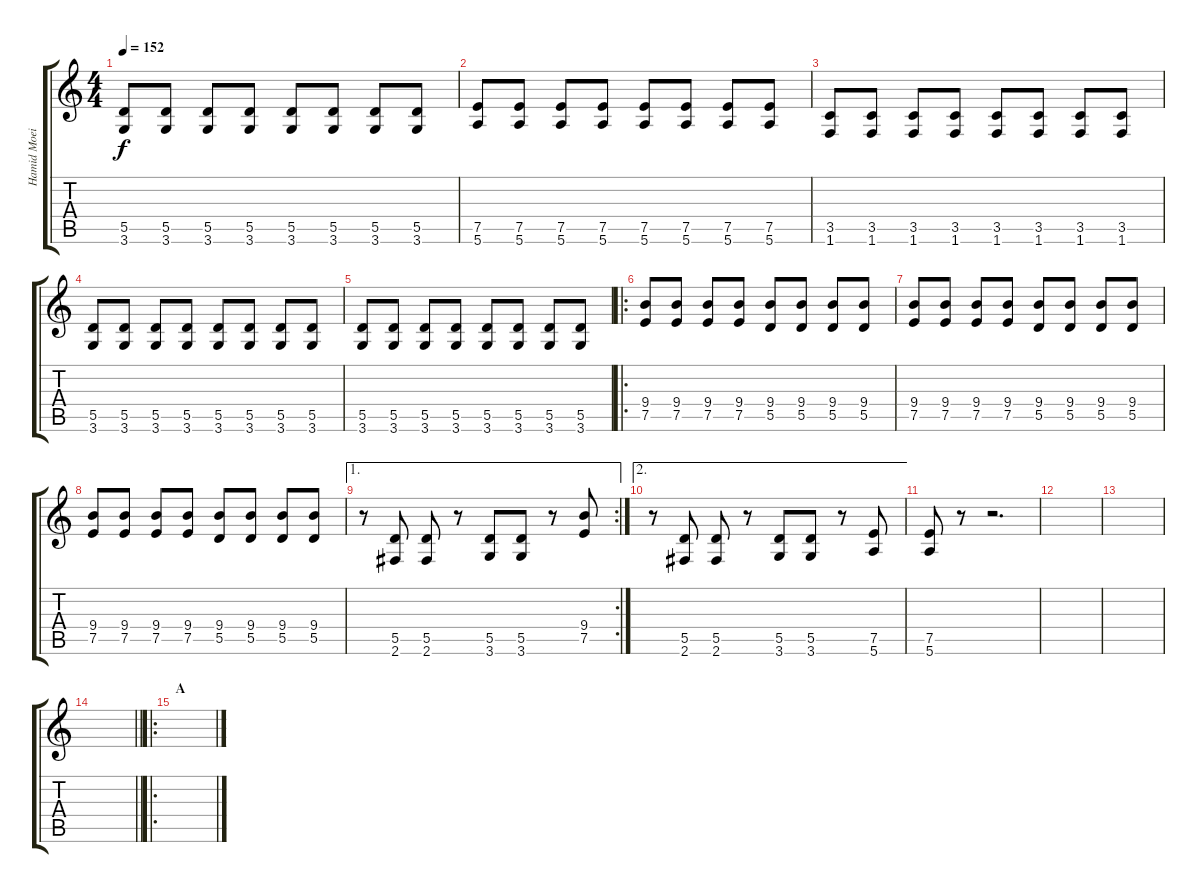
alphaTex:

\track ("Hamid Moeini" "Hamid Moei") {instrument distortionguitar}
\staff {score tabs}
\tuning (E4 B3 G3 D3 A2 E2) {hide}
\ts (4 4)
\tempo 152
\clef g2
\ks aminor
(5.5 3.6).8{dy f} (5.5 3.6).8 (5.5 3.6).8 (5.5 3.6).8 (5.5 3.6).8 (5.5 3.6).8 (5.5 3.6).8 (5.5 3.6).8 |
(7.5 5.6).8 (7.5 5.6).8 (7.5 5.6).8 (7.5 5.6).8 (7.5 5.6).8 (7.5 5.6).8 (7.5 5.6).8 (7.5 5.6).8 |
(3.5 1.6).8 (3.5 1.6).8 (3.5 1.6).8 (3.5 1.6).8 (3.5 1.6).8 (3.5 1.6).8 (3.5 1.6).8 (3.5 1.6).8 |
(5.5 3.6).8 (5.5 3.6).8 (5.5 3.6).8 (5.5 3.6).8 (5.5 3.6).8 (5.5 3.6).8 (5.5 3.6).8 (5.5 3.6).8 |
(5.5 3.6).8 (5.5 3.6).8 (5.5 3.6).8 (5.5 3.6).8 (5.5 3.6).8 (5.5 3.6).8 (5.5 3.6).8 (5.5 3.6).8 |
\ro
(9.4 7.5).8 (9.4 7.5).8 (9.4 7.5).8 (9.4 7.5).8 (9.4 5.5).8 (9.4 5.5).8 (9.4 5.5).8 (9.4 5.5).8 |
(9.4 7.5).8 (9.4 7.5).8 (9.4 7.5).8 (9.4 7.5).8 (9.4 5.5).8 (9.4 5.5).8 (9.4 5.5).8 (9.4 5.5).8 |
(9.4 7.5).8 (9.4 7.5).8 (9.4 7.5).8 (9.4 7.5).8 (9.4 5.5).8 (9.4 5.5).8 (9.4 5.5).8 (9.4 5.5).8 |
\ae 1
\rc 2
r.8 (5.5 2.6).8 (5.5 2.6).8 r.8 (5.5 3.6).8 (5.5 3.6).8 r.8 (9.4 7.5).8 |
\ae 2
r.8 (5.5 2.6).8 (5.5 2.6).8 r.8 (5.5 3.6).8 (5.5 3.6).8 r.8 (7.5 5.6).8 |
(7.5 5.6).8 r.8 r.2{d} |
|
|
\barLineRight lightlight
|
\ro
\section ("" "A")
